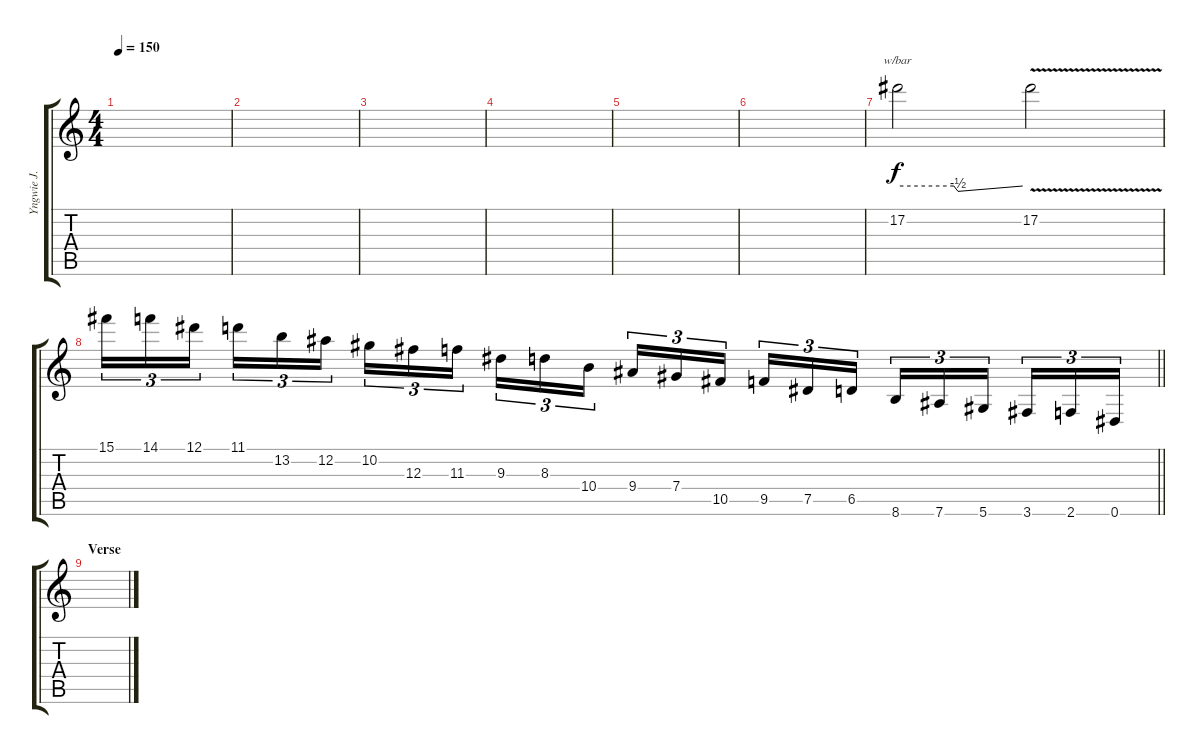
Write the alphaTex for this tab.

\track ("Yngwie J. Malmsteen" "Yngwie J. ") {instrument overdrivenguitar}
\staff {score tabs}
\tuning (Eb4 Bb3 Gb3 Db3 Ab2 Eb2) {hide}
\ts (4 4)
\tempo 150
\clef g2
\ks c
|
|
|
|
|
|
17.2.2{tbe (custom default 0 0 27 0 29 -2 60 0)} 17.2{v}.2 |
\barLineRight lightlight
15.1.16{tu (3 2)} 14.1.16{tu (3 2)} 12.1.16{tu (3 2) beam splitsecondary} 11.1.16{tu (3 2)} 13.2.16{tu (3 2)} 12.2.16{tu (3 2)} 10.2.16{tu (3 2)} 12.3.16{tu (3 2)} 11.3.16{tu (3 2) beam splitsecondary} 9.3.16{tu (3 2)} 8.3.16{tu (3 2)} 10.4.16{tu (3 2)} 9.4.16{tu (3 2)} 7.4.16{tu (3 2)} 10.5.16{tu (3 2) beam splitsecondary} 9.5.16{tu (3 2)} 7.5.16{tu (3 2)} 6.5.16{tu (3 2)} 8.6.16{tu (3 2)} 7.6.16{tu (3 2)} 5.6.16{tu (3 2) beam splitsecondary} 3.6.16{tu (3 2)} 2.6.16{tu (3 2)} 0.6.16{tu (3 2)} |
\section ("" "Verse")
